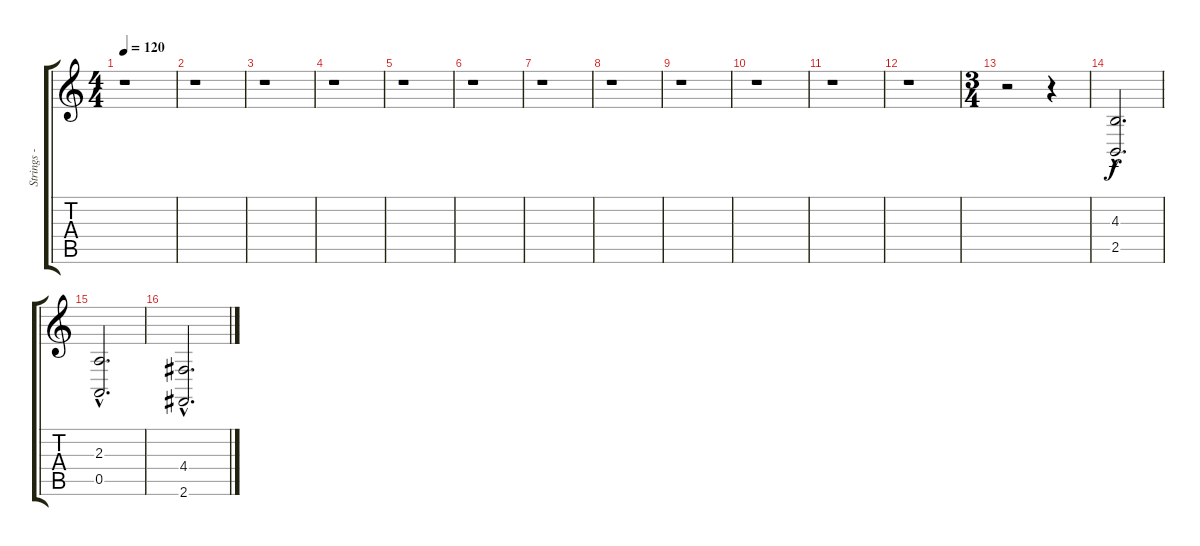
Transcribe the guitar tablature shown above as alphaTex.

\track ("Strings - Sherinian" "Strings - ") {instrument stringensemble1}
\staff {score tabs}
\tuning (E4 B3 G3 D3 A2 E2) {hide}
\ts (4 4)
\tempo 120
\clef g2
\ks c
r.1{dy f} |
r.1 |
r.1 |
r.1 |
r.1 |
r.1 |
r.1 |
r.1 |
r.1 |
r.1 |
r.1 |
r.1 |
\ts (3 4)
r.2 r.4 |
(4.3{hac} 2.5{hac}).2{d} |
(2.3{hac} 0.5{hac}).2{d} |
(4.4{hac} 2.6{hac}).2{d}
